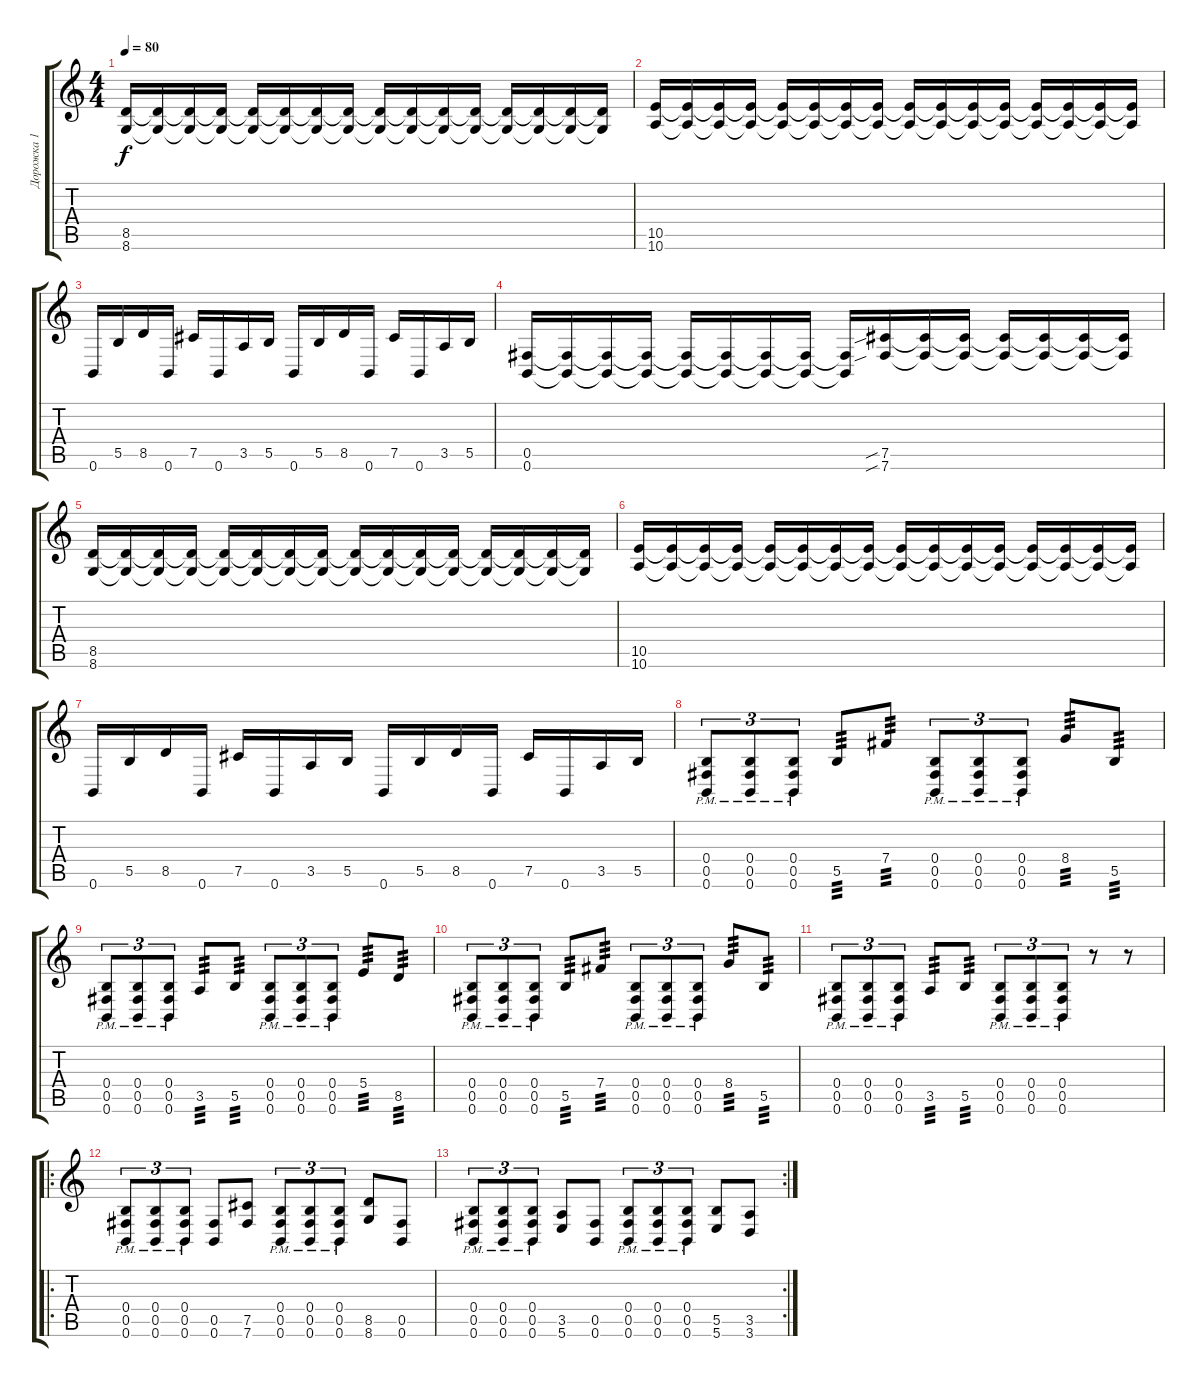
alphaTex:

\track ("Дорожка 1" "Дорожка 1") {instrument electricguitarmuted}
\staff {score tabs}
\tuning (Db4 Ab3 E3 B2 Gb2 B1) {hide}
\ts (4 4)
\tempo 80
\clef g2
\ks c
(8.5 8.6).16{dy f} (8.5{t} 8.6{t}).16 (8.5{t} 8.6{t}).16 (8.5{t} 8.6{t}).16 (8.5{t} 8.6{t}).16 (8.5{t} 8.6{t}).16 (8.5{t} 8.6{t}).16 (8.5{t} 8.6{t}).16 (8.5{t} 8.6{t}).16 (8.5{t} 8.6{t}).16 (8.5{t} 8.6{t}).16 (8.5{t} 8.6{t}).16 (8.5{t} 8.6{t}).16 (8.5{t} 8.6{t}).16 (8.5{t} 8.6{t}).16 (8.5{t} 8.6{t}).16 |
(10.5 10.6).16 (10.5{t} 10.6{t}).16 (10.5{t} 10.6{t}).16 (10.5{t} 10.6{t}).16 (10.5{t} 10.6{t}).16 (10.5{t} 10.6{t}).16 (10.5{t} 10.6{t}).16 (10.5{t} 10.6{t}).16 (10.5{t} 10.6{t}).16 (10.5{t} 10.6{t}).16 (10.5{t} 10.6{t}).16 (10.5{t} 10.6{t}).16 (10.5{t} 10.6{t}).16 (10.5{t} 10.6{t}).16 (10.5{t} 10.6{t}).16 (10.5{t} 10.6{t}).16 |
0.6.16 5.5.16 8.5.16 0.6.16 7.5.16 0.6.16 3.5.16 5.5.16 0.6.16 5.5.16 8.5.16 0.6.16 7.5.16 0.6.16 3.5.16 5.5.16 |
(0.5 0.6).16 (0.5{t} 0.6{t}).16 (0.5{t} 0.6{t}).16 (0.5{t} 0.6{t}).16 (0.5{t} 0.6{t}).16 (0.5{t} 0.6{t}).16 (0.5{t} 0.6{t}).16 (0.5{t} 0.6{t}).16 (0.5{t} 0.6{t}).16 (7.5{sib} 7.6{sib}).16 (7.5{t} 7.6{t}).16 (7.5{t} 7.6{t}).16 (7.5{t} 7.6{t}).16 (7.5{t} 7.6{t}).16 (7.5{t} 7.6{t}).16 (7.5{t} 7.6{t}).16 |
(8.5 8.6).16 (8.5{t} 8.6{t}).16 (8.5{t} 8.6{t}).16 (8.5{t} 8.6{t}).16 (8.5{t} 8.6{t}).16 (8.5{t} 8.6{t}).16 (8.5{t} 8.6{t}).16 (8.5{t} 8.6{t}).16 (8.5{t} 8.6{t}).16 (8.5{t} 8.6{t}).16 (8.5{t} 8.6{t}).16 (8.5{t} 8.6{t}).16 (8.5{t} 8.6{t}).16 (8.5{t} 8.6{t}).16 (8.5{t} 8.6{t}).16 (8.5{t} 8.6{t}).16 |
(10.5 10.6).16 (10.5{t} 10.6{t}).16 (10.5{t} 10.6{t}).16 (10.5{t} 10.6{t}).16 (10.5{t} 10.6{t}).16 (10.5{t} 10.6{t}).16 (10.5{t} 10.6{t}).16 (10.5{t} 10.6{t}).16 (10.5{t} 10.6{t}).16 (10.5{t} 10.6{t}).16 (10.5{t} 10.6{t}).16 (10.5{t} 10.6{t}).16 (10.5{t} 10.6{t}).16 (10.5{t} 10.6{t}).16 (10.5{t} 10.6{t}).16 (10.5{t} 10.6{t}).16 |
0.6.16 5.5.16 8.5.16 0.6.16 7.5.16 0.6.16 3.5.16 5.5.16 0.6.16 5.5.16 8.5.16 0.6.16 7.5.16 0.6.16 3.5.16 5.5.16 |
(0.4{pm} 0.5{pm} 0.6{pm}).8{tu (3 2)} (0.4{pm} 0.5{pm} 0.6{pm}).8{tu (3 2)} (0.4{pm} 0.5{pm} 0.6{pm}).8{tu (3 2)} 5.5.8{tp 3} 7.4.8{tp 3} (0.4{pm} 0.5{pm} 0.6{pm}).8{tu (3 2)} (0.4{pm} 0.5{pm} 0.6{pm}).8{tu (3 2)} (0.4{pm} 0.5{pm} 0.6{pm}).8{tu (3 2)} 8.4.8{tp 3} 5.5.8{tp 3} |
(0.4{pm} 0.5{pm} 0.6{pm}).8{tu (3 2)} (0.4{pm} 0.5{pm} 0.6{pm}).8{tu (3 2)} (0.4{pm} 0.5{pm} 0.6{pm}).8{tu (3 2)} 3.5.8{tp 3} 5.5.8{tp 3} (0.4{pm} 0.5{pm} 0.6{pm}).8{tu (3 2)} (0.4{pm} 0.5{pm} 0.6{pm}).8{tu (3 2)} (0.4{pm} 0.5{pm} 0.6{pm}).8{tu (3 2)} 5.4.8{tp 3} 8.5.8{tp 3} |
(0.4{pm} 0.5{pm} 0.6{pm}).8{tu (3 2)} (0.4{pm} 0.5{pm} 0.6{pm}).8{tu (3 2)} (0.4{pm} 0.5{pm} 0.6{pm}).8{tu (3 2)} 5.5.8{tp 3} 7.4.8{tp 3} (0.4{pm} 0.5{pm} 0.6{pm}).8{tu (3 2)} (0.4{pm} 0.5{pm} 0.6{pm}).8{tu (3 2)} (0.4{pm} 0.5{pm} 0.6{pm}).8{tu (3 2)} 8.4.8{tp 3} 5.5.8{tp 3} |
(0.4{pm} 0.5{pm} 0.6{pm}).8{tu (3 2)} (0.4{pm} 0.5{pm} 0.6{pm}).8{tu (3 2)} (0.4{pm} 0.5{pm} 0.6{pm}).8{tu (3 2)} 3.5.8{tp 3} 5.5.8{tp 3} (0.4{pm} 0.5{pm} 0.6{pm}).8{tu (3 2)} (0.4{pm} 0.5{pm} 0.6{pm}).8{tu (3 2)} (0.4{pm} 0.5{pm} 0.6{pm}).8{tu (3 2)} r.8 r.8 |
\ro
(0.4{pm} 0.5{pm} 0.6{pm}).8{tu (3 2)} (0.4{pm} 0.5{pm} 0.6{pm}).8{tu (3 2)} (0.4{pm} 0.5{pm} 0.6{pm}).8{tu (3 2)} (0.5 0.6).8 (7.5 7.6).8 (0.4{pm} 0.5{pm} 0.6{pm}).8{tu (3 2)} (0.4{pm} 0.5{pm} 0.6{pm}).8{tu (3 2)} (0.4{pm} 0.5{pm} 0.6{pm}).8{tu (3 2)} (8.5 8.6).8 (0.5 0.6).8 |
\rc 2
(0.4{pm} 0.5{pm} 0.6{pm}).8{tu (3 2)} (0.4{pm} 0.5{pm} 0.6{pm}).8{tu (3 2)} (0.4{pm} 0.5{pm} 0.6{pm}).8{tu (3 2)} (3.5 5.6).8 (0.5 0.6).8 (0.4{pm} 0.5{pm} 0.6{pm}).8{tu (3 2)} (0.4{pm} 0.5{pm} 0.6{pm}).8{tu (3 2)} (0.4{pm} 0.5{pm} 0.6{pm}).8{tu (3 2)} (5.5 5.6).8 (3.5 3.6).8
